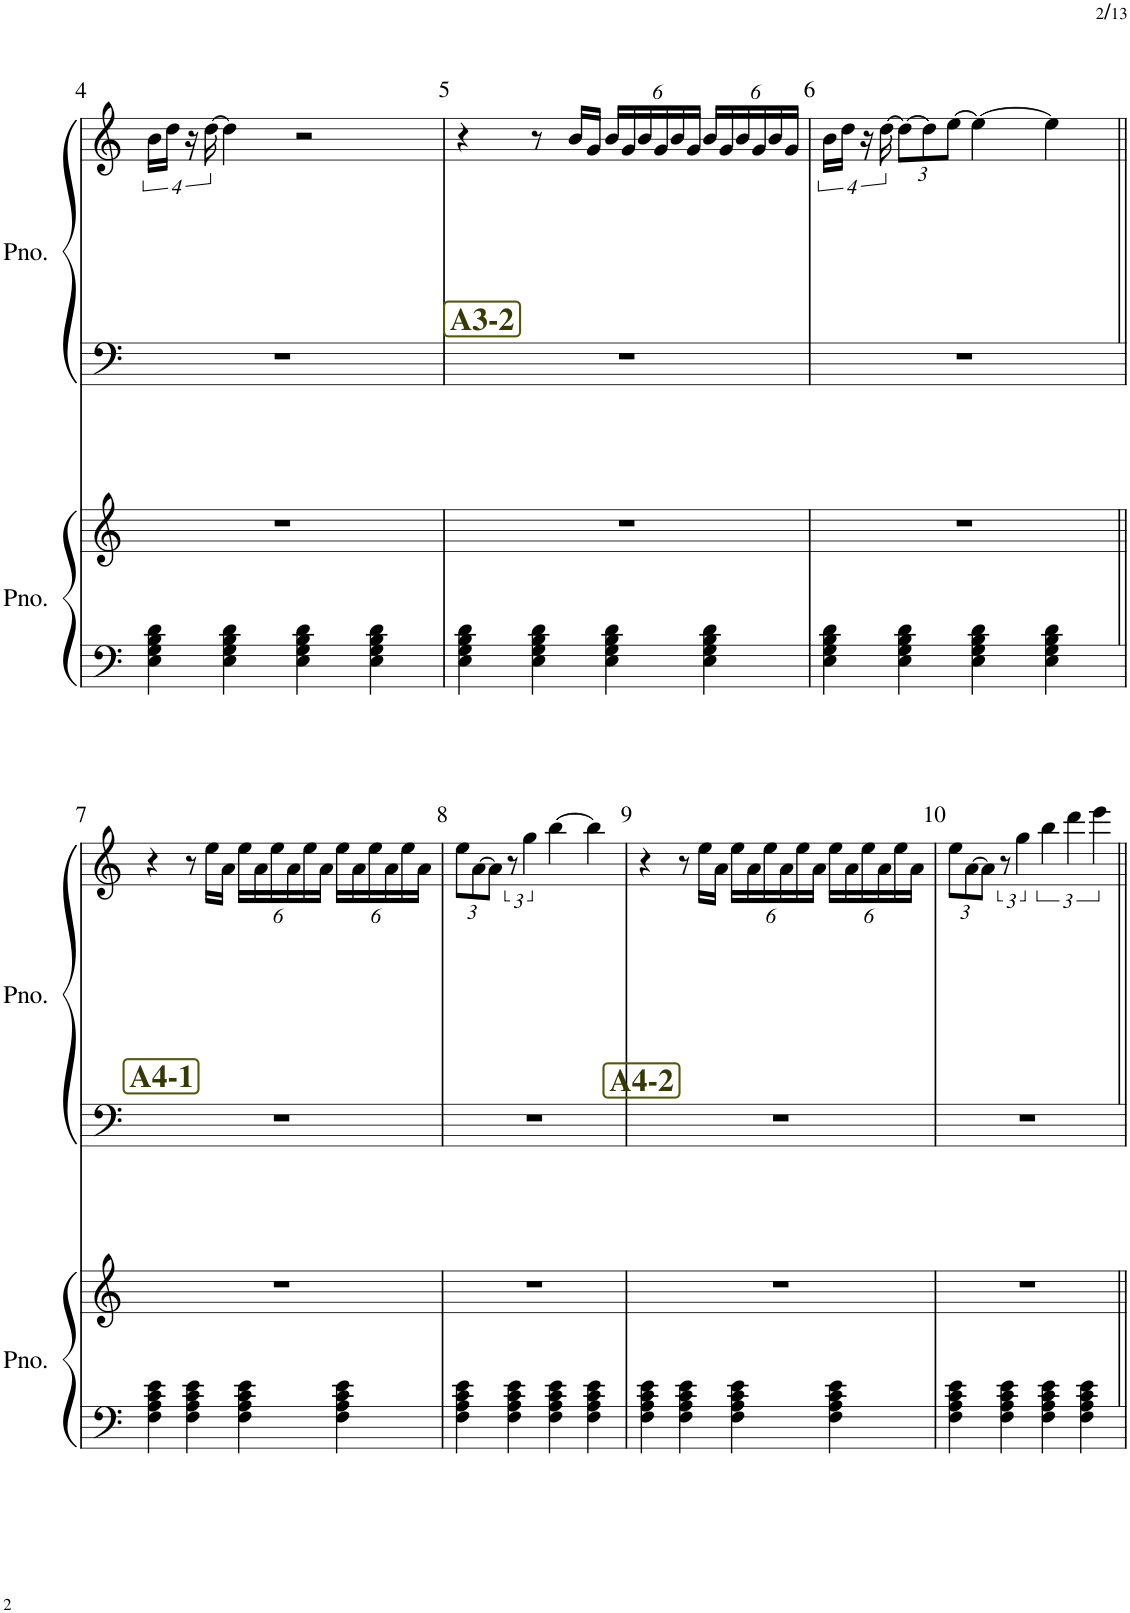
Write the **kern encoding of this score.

**kern	**kern	**kern	**kern
*part2	*part2	*part1	*part1
*staff4	*staff3	*staff2	*staff1
*I"ピアノ	*	*I"ピアノ	*
!!LO:PB:g=z
*clefF4	*clefG2	*clefF4	*clefG2
*k[]	*k[]	*k[]	*k[]
*M4/4	*M4/4	*M4/4	*M4/4
=4	=4	=4	=4
4E\ 4G\ 4B\ 4d\	1r	1r	16b\LL
.	.	.	16dd\JJ
.	.	.	16r
.	.	.	[16dd\
4E\ 4G\ 4B\ 4d\	.	.	4dd\]
4E\ 4G\ 4B\ 4d\	.	.	2r
4E\ 4G\ 4B\ 4d\	.	.	.
!!LO:REH:place=s1:b:B:cj:color=#373904:fs=15:t=A3-2
=5	=5	=5	=5
4E\ 4G\ 4B\ 4d\	1r	1r	4r
4E\ 4G\ 4B\ 4d\	.	.	8r
.	.	.	16b/LL
.	.	.	16g/JJ
*	*	*	*Xbrackettup
4E\ 4G\ 4B\ 4d\	.	.	24b/LL
.	.	.	24g/
.	.	.	24b/
.	.	.	24g/
.	.	.	24b/
.	.	.	24g/JJ
4E\ 4G\ 4B\ 4d\	.	.	24b/LL
.	.	.	24g/
.	.	.	24b/
.	.	.	24g/
.	.	.	24b/
.	.	.	24g/JJ
=6	=6	=6	=6
4E\ 4G\ 4B\ 4d\	1r	1r	16b\LL
.	.	.	16dd\JJ
.	.	.	16r
.	.	.	[16dd\
4E\ 4G\ 4B\ 4d\	.	.	12dd\L_
.	.	.	12dd\]
.	.	.	[12ee\J
4E\ 4G\ 4B\ 4d\	.	.	4ee\_
4E\ 4G\ 4B\ 4d\	.	.	4ee\]
!!LO:LB:g=z
!!LO:REH:place=s1:b:B:cj:color=#373904:fs=15:t=A4-1
=7||	=7||	=7||	=7||
4F\ 4A\ 4c\ 4e\	1r	1r	4r
4F\ 4A\ 4c\ 4e\	.	.	8r
.	.	.	16ee\LL
.	.	.	16a\JJ
4F\ 4A\ 4c\ 4e\	.	.	24ee\LL
.	.	.	24a\
.	.	.	24ee\
.	.	.	24a\
.	.	.	24ee\
.	.	.	24a\JJ
4F\ 4A\ 4c\ 4e\	.	.	24ee\LL
.	.	.	24a\
.	.	.	24ee\
.	.	.	24a\
.	.	.	24ee\
.	.	.	24a\JJ
=8	=8	=8	=8
4F\ 4A\ 4c\ 4e\	1r	1r	12ee\L
.	.	.	[12a\
.	.	.	12a\J]
*	*	*	*brackettup
4F\ 4A\ 4c\ 4e\	.	.	12r
.	.	.	6gg\
4F\ 4A\ 4c\ 4e\	.	.	[4bb\
4F\ 4A\ 4c\ 4e\	.	.	4bb\]
!!LO:REH:place=s1:b:B:cj:color=#373904:fs=15:t=A4-2
=9	=9	=9	=9
4F\ 4A\ 4c\ 4e\	1r	1r	4r
4F\ 4A\ 4c\ 4e\	.	.	8r
.	.	.	16ee\LL
.	.	.	16a\JJ
*	*	*	*Xbrackettup
4F\ 4A\ 4c\ 4e\	.	.	24ee\LL
.	.	.	24a\
.	.	.	24ee\
.	.	.	24a\
.	.	.	24ee\
.	.	.	24a\JJ
4F\ 4A\ 4c\ 4e\	.	.	24ee\LL
.	.	.	24a\
.	.	.	24ee\
.	.	.	24a\
.	.	.	24ee\
.	.	.	24a\JJ
=10	=10	=10	=10
4F\ 4A\ 4c\ 4e\	1r	1r	12ee\L
.	.	.	[12a\
.	.	.	12a\J]
*	*	*	*brackettup
4F\ 4A\ 4c\ 4e\	.	.	12r
.	.	.	6gg\
4F\ 4A\ 4c\ 4e\	.	.	6bb\
.	.	.	6ddd\
4F\ 4A\ 4c\ 4e\	.	.	.
.	.	.	6eee\
=||	=||	=||	=||
*-	*-	*-	*-
